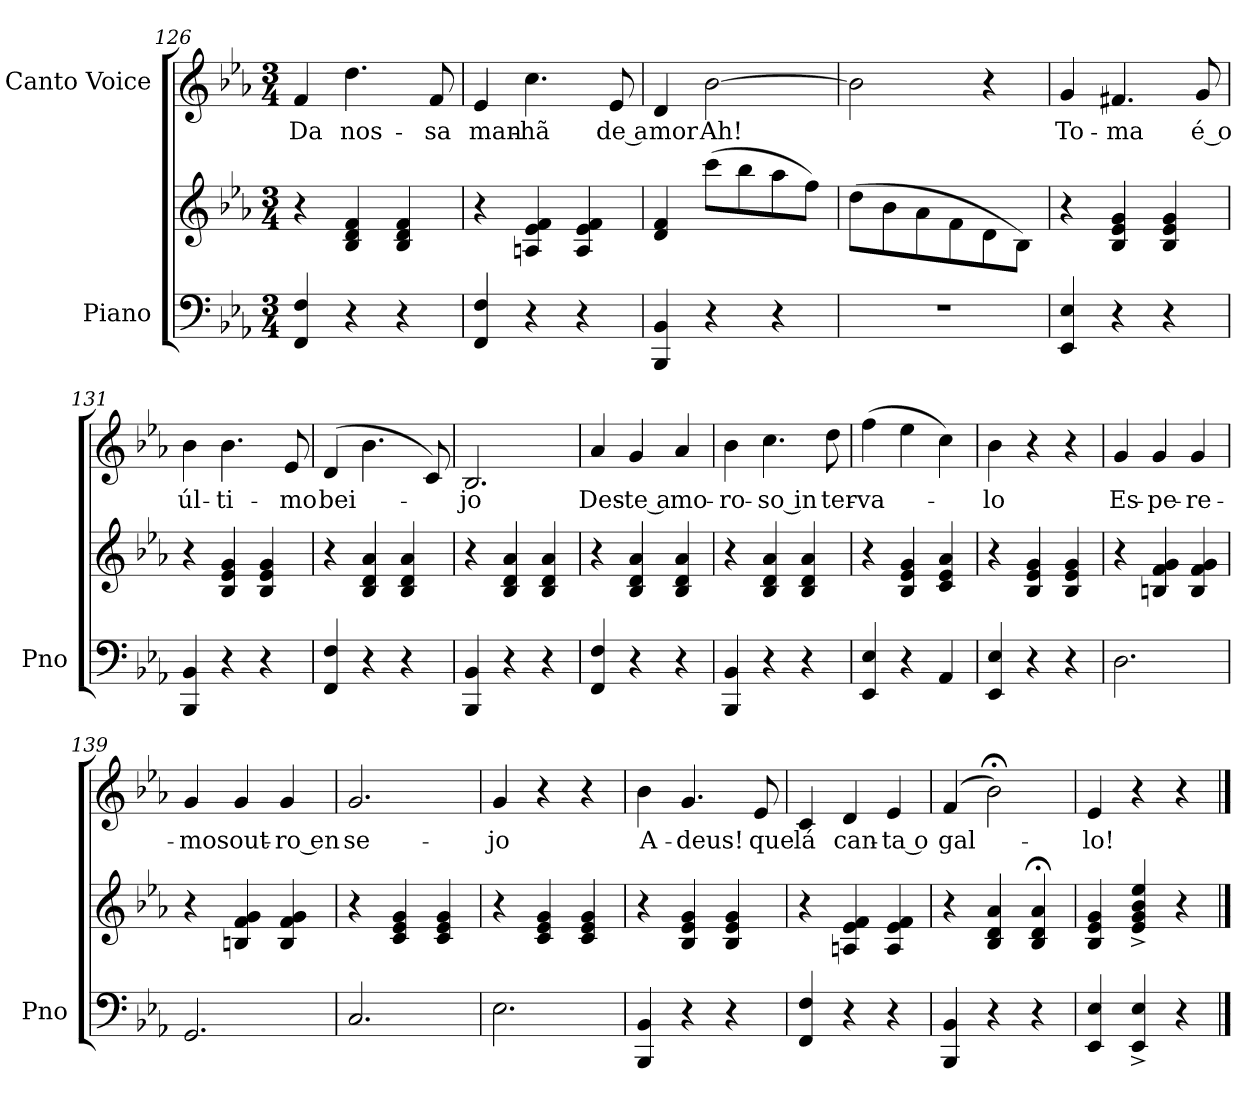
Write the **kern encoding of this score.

**kern	**kern	**kern	**text
*part2	*part2	*part1	*part1
*staff3	*staff2	*staff1	*staff1
*I"Piano	*	*I"Canto Voice	*
*I'Pno	*	*	*
*clefF4	*clefG2	*clefG2	*
*k[b-e-a-]	*k[b-e-a-]	*k[b-e-a-]	*
*M3/4	*M3/4	*M3/4	*
=126	=126	=126	=126
4FF/ 4F/	4r	4f/	Da
4r	4B-/ 4d/ 4f/	4.dd\	nos-
4r	4B-/ 4d/ 4f/	.	.
.	.	8f/	-sa
=127	=127	=127	=127
4FF/ 4F/	4r	4e-/	man-
4r	4An/ 4e-/ 4f/	4.cc\	-hã
4r	4A/ 4e-/ 4f/	.	.
.	.	8e-/	de a
=128	=128	=128	=128
4BBB-/ 4BB-/	4d/ 4f/	4d/	-mor
4r	(8ccc\L	[2b-\	Ah!
.	8bb-\	.	.
4r	8aa-\	.	.
.	8ff\J)	.	.
=129	=129	=129	=129
2.r	(8dd\L	2b-\]	.
.	8b-\	.	.
.	8a-\	.	.
.	8f\	.	.
.	8d\	4r	.
.	8B-\J)	.	.
=130	=130	=130	=130
4EE-/ 4E-/	4r	4g/	To-
4r	4B-/ 4e-/ 4g/	4.f#X/	-ma
4r	4B-/ 4e-/ 4g/	.	.
.	.	8g/	é o
=131	=131	=131	=131
4BBB-/ 4BB-/	4r	4b-\	úl-
4r	4B-/ 4e-/ 4g/	4.b-\	-ti-
4r	4B-/ 4e-/ 4g/	.	.
.	.	8e-/	mo
=132	=132	=132	=132
4FF/ 4F/	4r	(4d/	bei-
4r	4B-/ 4d/ 4a-/	4.b-\	.
4r	4B-/ 4d/ 4a-/	.	.
.	.	8c/)	.
=133	=133	=133	=133
4BBB-/ 4BB-/	4r	2.B-/	-jo
4r	4B-/ 4d/ 4a-/	.	.
4r	4B-/ 4d/ 4a-/	.	.
=134	=134	=134	=134
4FF/ 4F/	4r	4a-/	Des-
4r	4B-/ 4d/ 4a-/	4g/	te a
4r	4B-/ 4d/ 4a-/	4a-/	-mo-
=135	=135	=135	=135
4BBB-/ 4BB-/	4r	4b-\	-ro-
4r	4B-/ 4d/ 4a-/	4.cc\	so in
4r	4B-/ 4d/ 4a-/	.	.
.	.	8dd\	-ter-
=136	=136	=136	=136
4EE-/ 4E-/	4r	(4ff\	-va-
4r	4B-/ 4e-/ 4g/	4ee-\	.
4AA-/	4c/ 4e-/ 4a-/	4cc\)	.
=137	=137	=137	=137
4EE-/ 4E-/	4r	4b-\	-lo
4r	4B-/ 4e-/ 4g/	4r	.
4r	4B-/ 4e-/ 4g/	4r	.
=138	=138	=138	=138
2.D\	4r	4g/	Es-
.	4Bn/ 4f/ 4g/	4g/	-pe-
.	4B/ 4f/ 4g/	4g/	-re-
=139	=139	=139	=139
2.GG/	4r	4g/	-mos
.	4Bn/ 4f/ 4g/	4g/	out-
.	4B/ 4f/ 4g/	4g/	ro en
=140	=140	=140	=140
2.C/	4r	2.g/	-se-
.	4c/ 4e-/ 4g/	.	.
.	4c/ 4e-/ 4g/	.	.
=141	=141	=141	=141
2.E-\	4r	4g/	-jo
.	4c/ 4e-/ 4g/	4r	.
.	4c/ 4e-/ 4g/	4r	.
=142	=142	=142	=142
4BBB-/ 4BB-/	4r	4b-\	A-
4r	4B-/ 4e-/ 4g/	4.g/	-deus!
4r	4B-/ 4e-/ 4g/	.	.
.	.	8e-/	que
=143	=143	=143	=143
4FF/ 4F/	4r	4c/	lá
4r	4An/ 4e-/ 4f/	4d/	can-
4r	4A/ 4e-/ 4f/	4e-/	ta o
=144	=144	=144	=144
4BBB-/ 4BB-/	4r	(4f/	gal-
4r	4B-/ 4d/ 4a-/	2b-;<\)	.
4r	4B-/;< 4d/;< 4a-/;<	.	.
=145	=145	=145	=145
4EE-/ 4E-/	4B-/ 4e-/ 4g/	4e-/	-lo!
4EE-/^ 4E-/^	4e-/^> 4g/^> 4b-/^> 4ee-/^>	4r	.
4r	4r	4r	.
==	==	==	==
*-	*-	*-	*-
